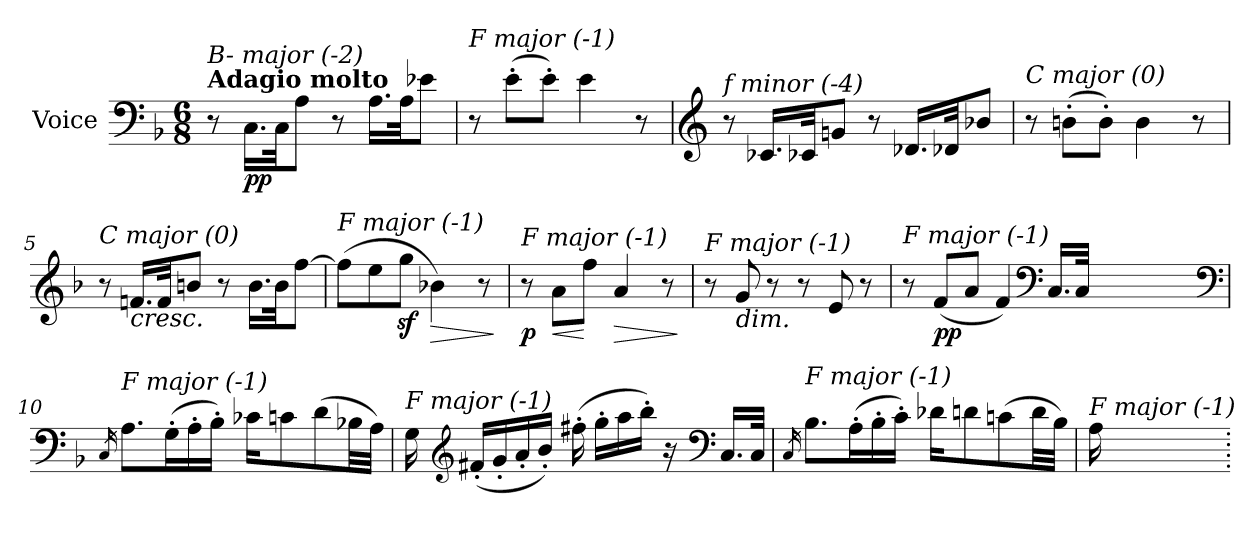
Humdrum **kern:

**kern	**dynam
*part1	*part1
*staff1	*staff1
*I"Voice	*
*I'V	*
*clefF4	*
*k[b-]	*
*M6/8	*
=1	=1
!LO:TX:a:B:t=Adagio molto	!
!LO:TX:i:t=B- major (-2)	!
8r	.
!	!LO:DY:b
16.C\LL	pp
32C\JK	.
8A\J	.
8r	.
16.A\LL	.
32A\JK	.
8e-Xi\J	.
=2	=2
!LO:TX:i:t=F major (-1)	!
8r	.
(>8e'\L	.
8e'\J)	.
4e\	.
8r	.
=3	=3
*clefG2	*
!LO:TX:i:t=f minor (-4)	!
8r	.
16.c-Xi/LL	.
32c-Xi/JK	.
8gn/J	.
8r	.
16.d-Xi/LL	.
32d-Xi/JK	.
8b-Xi/J	.
=4	=4
!LO:TX:i:t=C major (0)	!
8r	.
(>8bn'\L	.
8b'\J)	.
4b\	.
8r	.
!!LO:LB:g=z
=5	=5
!LO:TX:i:t=C major (0)	!
8r	.
!LO:TX:b:i:t=cresc.	!
16.fn/LL	.
32f/JK	.
8bn/J	.
8r	.
16.b\LL	.
32b\JK	.
[8ff\J	.
=6	=6
!LO:TX:i:t=F major (-1)	!
(>8ff\L]	.
8ee\	.
8ggz<\J	.
!	!LO:HP:b
4b-X\)	>
8r	.
.	]
=7	=7
!LO:TX:i:t=F major (-1)	!
!	!LO:DY:b
8r	p
!	!LO:HP:b
8a\L	<
8ff\J	[
!	!LO:HP:b
4a/	>
8r	.
.	]
=8	=8
!LO:TX:i:t=F major (-1)	!
8r	.
!LO:TX:b:i:t=dim.	!
8g/	.
8r	.
8r	.
8e/	.
8r	.
=9	=9
!LO:TX:i:t=F major (-1)	!
8r	.
!	!LO:DY:b
(<8f/L	pp
8a/J	.
4f/)	.
*clefF4	*
16.C/LL	.
32C/JJk	.
1.ryy	.
*clefF4	*
!!LO:LB:g=z
=10	=10
16qC/	.
!LO:TX:i:t=F major (-1)	!
8.A\L	.
(>16G'\L	.
16A'\	.
16B-'\JJ)	.
16c-Xi\KL	.
8c\	.
(>8d\	.
32B-X\LL	.
32A\JJJ)	.
=11	=11
!LO:TX:i:t=F major (-1)	!
16G\	.
*clefG2	*
(<16f#X'/LL	.
16g'/	.
16a'/	.
16b-'/JJ)	.
(>16ff#X'\	.
16gg'\LL	.
16aa\	.
16bb-'\JJ)	.
16r	.
*clefF4	*
16.C/LL	.
32C/JJk	.
!!LO:LB:g=z
=12	=12
16qC/	.
!LO:TX:i:t=F major (-1)	!
8.B-\L	.
(>16A'\L	.
16B-'\	.
16c'\JJ)	.
16d-Xi\KL	.
8d\	.
(>8cn\	.
32d\LL	.
32B-\JJJ)	.
=13	=13
!LO:TX:i:t=F major (-1)	!
16A\	.
=.	=.
*-	*-
